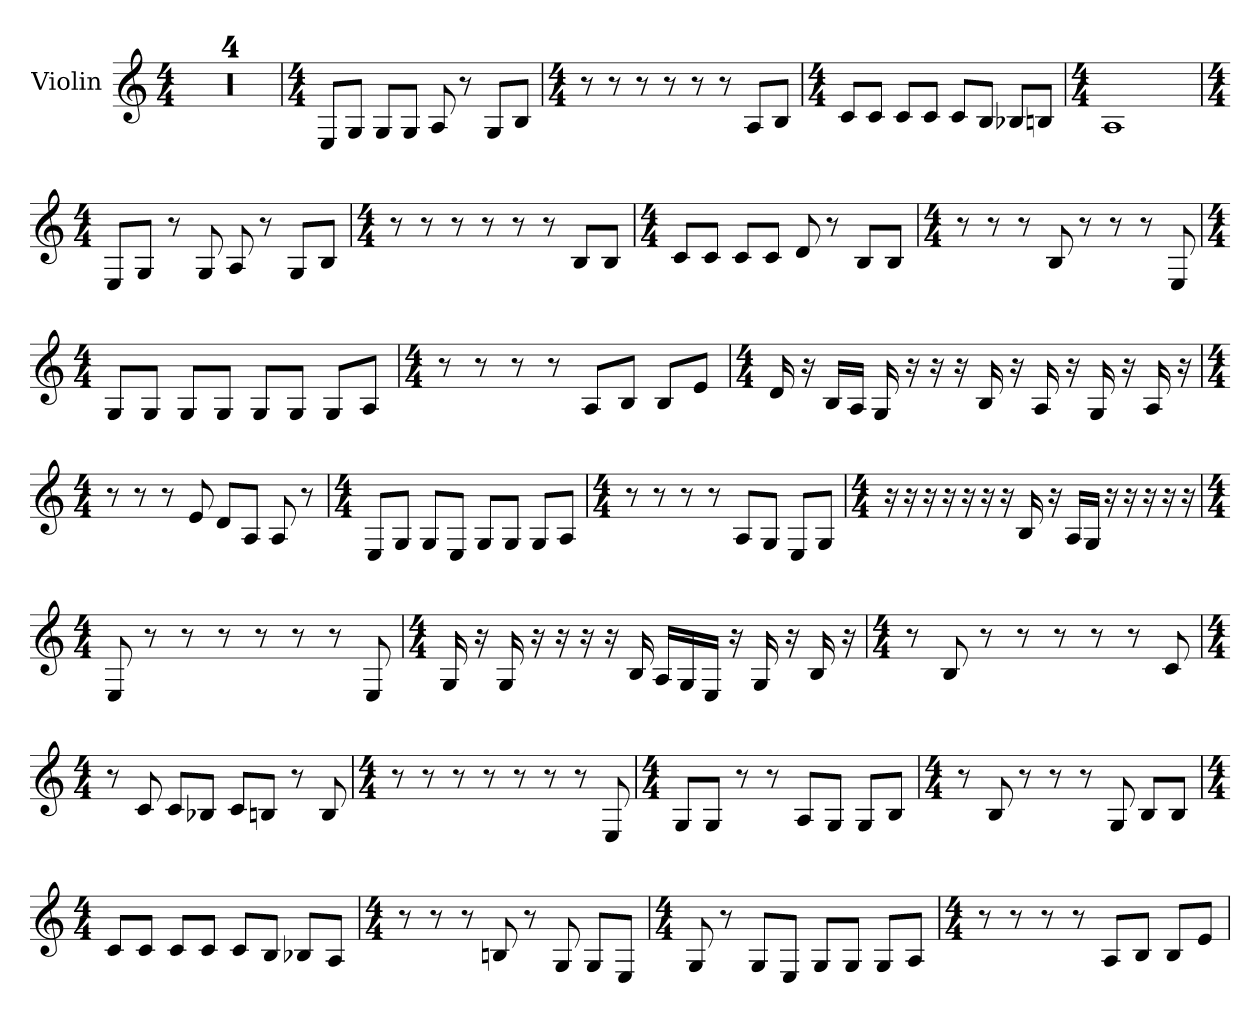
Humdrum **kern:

**kern
*part1
*staff1
*I"Violin
*I'Vln
*M4/4
=
1r
=
*M4/4
1r
=
*M4/4
1r
=
*M4/4
1r
=
*M4/4
8EL
8GJ
8GL
8GJ
8A
8r
8GL
8BJ
=
*M4/4
8r
8r
8r
8r
8r
8r
8AL
8BJ
=
*M4/4
8cL
8cJ
8cL
8cJ
8cL
8BJ
8B-XL
8BnJ
=
*M4/4
1A
=
*M4/4
8EL
8GJ
8r
8G
8A
8r
8GL
8BJ
=
*M4/4
8r
8r
8r
8r
8r
8r
8BL
8BJ
=
*M4/4
8cL
8cJ
8cL
8cJ
8d
8r
8BL
8BJ
=
*M4/4
8r
8r
8r
8B
8r
8r
8r
8E
=
*M4/4
8GL
8GJ
8GL
8GJ
8GL
8GJ
8GL
8AJ
=
*M4/4
8r
8r
8r
8r
8AL
8BJ
8BL
8eJ
=
*M4/4
16d
16r
16BLL
16AJJ
16G
16r
16r
16r
16B
16r
16A
16r
16G
16r
16A
16r
=
*M4/4
8r
8r
8r
8e
8dL
8AJ
8A
8r
=
*M4/4
8EL
8GJ
8GL
8EJ
8GL
8GJ
8GL
8AJ
=
*M4/4
8r
8r
8r
8r
8AL
8GJ
8EL
8GJ
=
*M4/4
16r
16r
16r
16r
16r
16r
16r
16B
16r
16ALL
16GJJ
16r
16r
16r
16r
16r
=
*M4/4
8E
8r
8r
8r
8r
8r
8r
8E
=
*M4/4
16G
16r
16G
16r
16r
16r
16r
16B
16ALL
16G
16EJJ
16r
16G
16r
16B
16r
=
*M4/4
8r
8B
8r
8r
8r
8r
8r
8c
=
*M4/4
8r
8c
8cL
8B-XJ
8cL
8BnJ
8r
8B
=
*M4/4
8r
8r
8r
8r
8r
8r
8r
8E
=
*M4/4
8GL
8GJ
8r
8r
8AL
8GJ
8GL
8BJ
=
*M4/4
8r
8B
8r
8r
8r
8G
8BL
8BJ
=
*M4/4
8cL
8cJ
8cL
8cJ
8cL
8BJ
8B-XL
8AJ
=
*M4/4
8r
8r
8r
8Bn
8r
8G
8GL
8EJ
=
*M4/4
8G
8r
8GL
8EJ
8GL
8GJ
8GL
8AJ
=
*M4/4
8r
8r
8r
8r
8AL
8BJ
8BL
8eJ
=
*-
